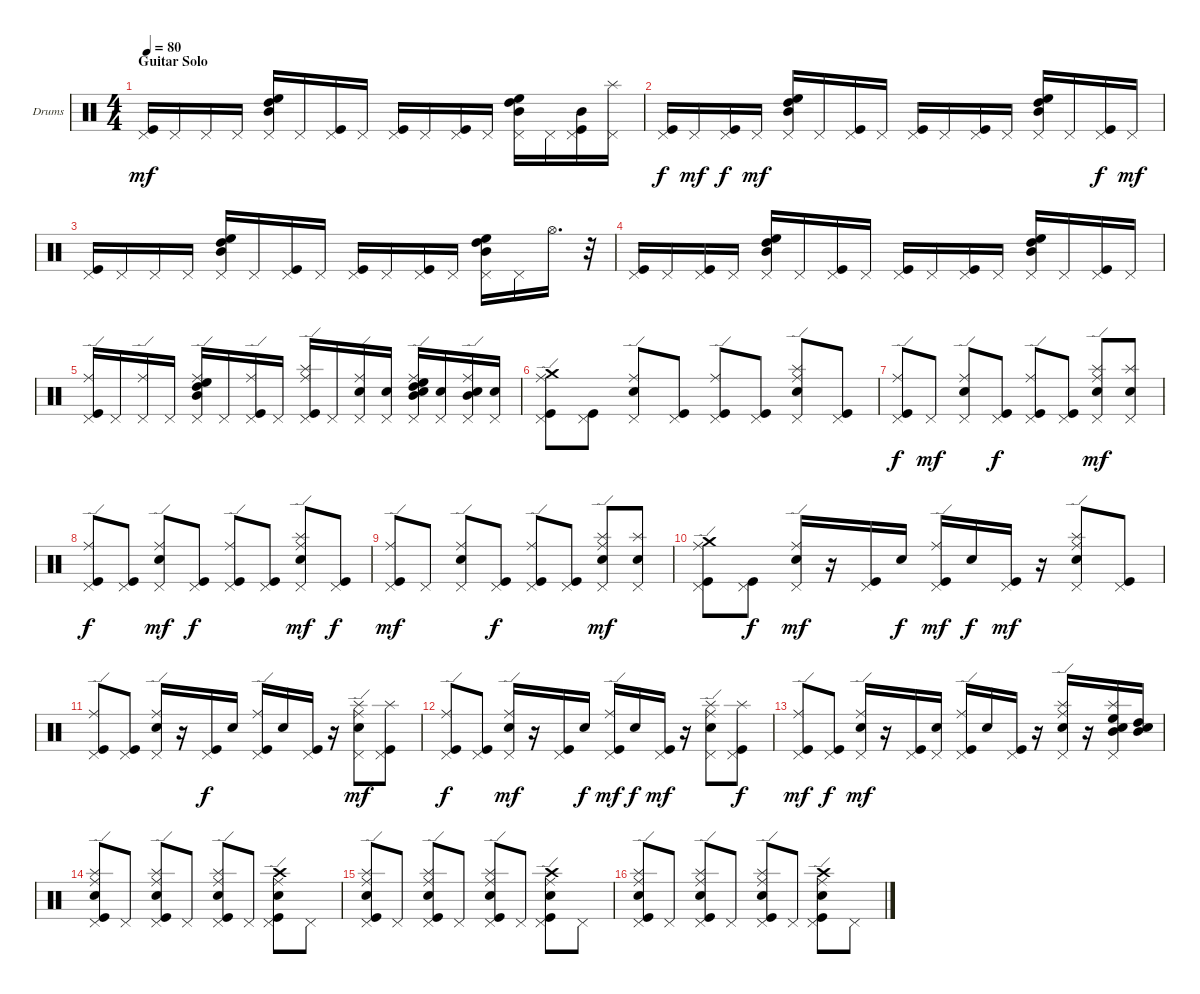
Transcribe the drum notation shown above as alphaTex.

\defaultSystemsLayout 4
\bracketExtendMode groupsimilarinstruments
\firstSystemTrackNameOrientation horizontal
\otherSystemsTrackNameOrientation horizontal
\track ("Drumkit" "Drums") {instrument percussion}
\staff {score}
\articulation defaults
\ts (4 4)
\section ("" "Guitar Solo")
\tempo 80
\clef neutral
\scale
0.333333
\ks c
("Pedal Hi-Hat (hit)" "Kick (hit)").16{dy mf} "Pedal Hi-Hat (hit)".16 "Pedal Hi-Hat (hit)".16 "Pedal Hi-Hat (hit)".16 ("Pedal Hi-Hat (hit)" "High Floor Tom (hit)" "High Tom (hit)" "Mid Tom (hit)").16 "Pedal Hi-Hat (hit)".16 ("Pedal Hi-Hat (hit)" "Kick (hit)").16 "Pedal Hi-Hat (hit)".16 ("Pedal Hi-Hat (hit)" "Kick (hit)").16 "Pedal Hi-Hat (hit)".16 ("Pedal Hi-Hat (hit)" "Kick (hit)").16 "Pedal Hi-Hat (hit)".16 ("Pedal Hi-Hat (hit)" "High Floor Tom (hit)" "High Tom (hit)" "Mid Tom (hit)").16 "Pedal Hi-Hat (hit)".16 ("Pedal Hi-Hat (hit)" "Mid Tom (hit)" "Kick (hit)").16 ("Pedal Hi-Hat (hit)" "Splash (hit)").16 |
\scale
0.333333 ("Pedal Hi-Hat (hit)" "Kick (hit)").16{dy f} "Pedal Hi-Hat (hit)".16{dy mf} ("Pedal Hi-Hat (hit)" "Kick (hit)").16{dy f} "Pedal Hi-Hat (hit)".16{dy mf} ("Pedal Hi-Hat (hit)" "High Floor Tom (hit)" "High Tom (hit)" "Mid Tom (hit)").16 "Pedal Hi-Hat (hit)".16 ("Pedal Hi-Hat (hit)" "Kick (hit)").16 "Pedal Hi-Hat (hit)".16 ("Pedal Hi-Hat (hit)" "Kick (hit)").16 "Pedal Hi-Hat (hit)".16 ("Pedal Hi-Hat (hit)" "Kick (hit)").16 "Pedal Hi-Hat (hit)".16 ("Pedal Hi-Hat (hit)" "High Floor Tom (hit)" "High Tom (hit)" "Mid Tom (hit)").16 "Pedal Hi-Hat (hit)".16 ("Pedal Hi-Hat (hit)" "Kick (hit)").16{dy f} "Pedal Hi-Hat (hit)".16{dy mf} |
\scale
0.333333 ("Pedal Hi-Hat (hit)" "Kick (hit)").16 "Pedal Hi-Hat (hit)".16 "Pedal Hi-Hat (hit)".16 "Pedal Hi-Hat (hit)".16 ("Pedal Hi-Hat (hit)" "High Floor Tom (hit)" "High Tom (hit)" "Mid Tom (hit)").16 "Pedal Hi-Hat (hit)".16 ("Pedal Hi-Hat (hit)" "Kick (hit)").16 "Pedal Hi-Hat (hit)".16 ("Pedal Hi-Hat (hit)" "Kick (hit)").16 "Pedal Hi-Hat (hit)".16 ("Pedal Hi-Hat (hit)" "Kick (hit)").16 "Pedal Hi-Hat (hit)".16 ("Pedal Hi-Hat (hit)" "High Floor Tom (hit)" "High Tom (hit)" "Mid Tom (hit)").16 "Pedal Hi-Hat (hit)".16 "Hi-Hat (open)".16{d} r.32 |
\scale
0.333333 ("Pedal Hi-Hat (hit)" "Kick (hit)").16 "Pedal Hi-Hat (hit)".16 ("Pedal Hi-Hat (hit)" "Kick (hit)").16 "Pedal Hi-Hat (hit)".16 ("Pedal Hi-Hat (hit)" "High Floor Tom (hit)" "High Tom (hit)" "Mid Tom (hit)").16 "Pedal Hi-Hat (hit)".16 ("Pedal Hi-Hat (hit)" "Kick (hit)").16 "Pedal Hi-Hat (hit)".16 ("Pedal Hi-Hat (hit)" "Kick (hit)").16 "Pedal Hi-Hat (hit)".16 ("Pedal Hi-Hat (hit)" "Kick (hit)").16 "Pedal Hi-Hat (hit)".16 ("Pedal Hi-Hat (hit)" "High Floor Tom (hit)" "High Tom (hit)" "Mid Tom (hit)").16 "Pedal Hi-Hat (hit)".16 ("Pedal Hi-Hat (hit)" "Kick (hit)").16 "Pedal Hi-Hat (hit)".16 |
\scale
0.333333 ("Pedal Hi-Hat (hit)" "Ride (edge)" "Kick (hit)").16 "Pedal Hi-Hat (hit)".16 ("Pedal Hi-Hat (hit)" "Ride (edge)").16 "Pedal Hi-Hat (hit)".16 ("Pedal Hi-Hat (hit)" "Ride (edge)" "High Floor Tom (hit)" "High Tom (hit)" "Mid Tom (hit)").16 "Pedal Hi-Hat (hit)".16 ("Pedal Hi-Hat (hit)" "Ride (edge)" "Kick (hit)").16 "Pedal Hi-Hat (hit)".16 ("Pedal Hi-Hat (hit)" "Splash (hit)" "Ride (edge)" "Kick (hit)").16 "Pedal Hi-Hat (hit)".16 ("Pedal Hi-Hat (hit)" "Ride (edge)" "Snare (hit) 2").16 ("Pedal Hi-Hat (hit)" "Snare (hit) 2").16 ("Ride (edge)" "Snare (hit) 2" "Mid Tom (hit)" "High Floor Tom (hit)" "High Tom (hit)" "Pedal Hi-Hat (hit)").16 ("Snare (hit) 2" "Pedal Hi-Hat (hit)").16 ("Ride (edge)" "Snare (hit) 2" "Mid Tom (hit)" "Pedal Hi-Hat (hit)").16 ("Snare (hit) 2" "Pedal Hi-Hat (hit)").16 |
\scale
0.333333 ("Pedal Hi-Hat (hit)" "Ride (edge)" "Crash medium (hit)" "Kick (hit)").8 ("Pedal Hi-Hat (hit)" "Kick (hit)").8 ("Pedal Hi-Hat (hit)" "Ride (edge)" "Snare (hit) 2").8 ("Pedal Hi-Hat (hit)" "Kick (hit)").8 ("Pedal Hi-Hat (hit)" "Ride (edge)" "Kick (hit)").8 ("Pedal Hi-Hat (hit)" "Kick (hit)").8 ("Pedal Hi-Hat (hit)" "Ride (edge)" "Snare (hit) 2" "Splash (hit)").8 ("Pedal Hi-Hat (hit)" "Kick (hit)").8 |
\scale
0.333333 ("Pedal Hi-Hat (hit)" "Ride (edge)" "Kick (hit)").8{dy f} "Pedal Hi-Hat (hit)".8{dy mf} ("Pedal Hi-Hat (hit)" "Ride (edge)" "Snare (hit) 2").8 ("Pedal Hi-Hat (hit)" "Kick (hit)").8{dy f} ("Pedal Hi-Hat (hit)" "Ride (edge)" "Kick (hit)").8 ("Pedal Hi-Hat (hit)" "Kick (hit)").8 ("Pedal Hi-Hat (hit)" "Ride (edge)" "Snare (hit) 2" "Splash (hit)").8{dy mf} ("Pedal Hi-Hat (hit)" "Snare (hit) 2" "Splash (hit)").8 |
\scale
0.333333 ("Pedal Hi-Hat (hit)" "Ride (edge)" "Kick (hit)").8{dy f} ("Pedal Hi-Hat (hit)" "Kick (hit)").8 ("Pedal Hi-Hat (hit)" "Ride (edge)" "Snare (hit) 2").8{dy mf} ("Pedal Hi-Hat (hit)" "Kick (hit)").8{dy f} ("Pedal Hi-Hat (hit)" "Ride (edge)" "Kick (hit)").8 ("Pedal Hi-Hat (hit)" "Kick (hit)").8 ("Splash (hit)" "Snare (hit) 2" "Ride (edge)" "Pedal Hi-Hat (hit)").8{dy mf} ("Pedal Hi-Hat (hit)" "Kick (hit)").8{dy f} |
\scale
0.333333 ("Pedal Hi-Hat (hit)" "Ride (edge)" "Kick (hit)").8{dy mf} "Pedal Hi-Hat (hit)".8 ("Pedal Hi-Hat (hit)" "Ride (edge)" "Snare (hit) 2").8 ("Pedal Hi-Hat (hit)" "Kick (hit)").8{dy f} ("Pedal Hi-Hat (hit)" "Ride (edge)" "Kick (hit)").8 ("Pedal Hi-Hat (hit)" "Kick (hit)").8 ("Pedal Hi-Hat (hit)" "Ride (edge)" "Snare (hit) 2" "Splash (hit)").8{dy mf} ("Pedal Hi-Hat (hit)" "Splash (hit)" "Snare (hit) 2").8 |
\scale
0.333333 ("Pedal Hi-Hat (hit)" "Ride (edge)" "Crash medium (hit)" "Kick (hit)").8 ("Pedal Hi-Hat (hit)" "Kick (hit)").8{dy f} ("Pedal Hi-Hat (hit)" "Ride (edge)" "Snare (hit) 2").16{dy mf} r.16 ("Pedal Hi-Hat (hit)" "Kick (hit)").16 "Snare (hit) 2".16{dy f} ("Pedal Hi-Hat (hit)" "Ride (edge)" "Kick (hit)").16{dy mf} "Snare (hit) 2".16{dy f} ("Pedal Hi-Hat (hit)" "Kick (hit)").16{dy mf} r.16 ("Pedal Hi-Hat (hit)" "Ride (edge)" "Snare (hit) 2" "Splash (hit)").8 ("Pedal Hi-Hat (hit)" "Kick (hit)").8 |
\scale
0.333333 ("Pedal Hi-Hat (hit)" "Ride (edge)" "Kick (hit)").8 ("Pedal Hi-Hat (hit)" "Kick (hit)").8 ("Pedal Hi-Hat (hit)" "Ride (edge)" "Snare (hit) 2").16 r.16 ("Pedal Hi-Hat (hit)" "Kick (hit)").16{dy f} "Snare (hit) 2".16 ("Pedal Hi-Hat (hit)" "Ride (edge)" "Kick (hit)").16 "Snare (hit) 2".16 ("Pedal Hi-Hat (hit)" "Kick (hit)").16 r.16 ("Pedal Hi-Hat (hit)" "Ride (edge)" "Snare (hit) 2" "Splash (hit)").8{dy mf} ("Splash (hit)" "Pedal Hi-Hat (hit)" "Kick (hit)").8 |
\scale
0.333333 ("Pedal Hi-Hat (hit)" "Ride (edge)" "Kick (hit)").8{dy f} ("Pedal Hi-Hat (hit)" "Kick (hit)").8 ("Pedal Hi-Hat (hit)" "Ride (edge)" "Snare (hit) 2").16{dy mf} r.16 ("Pedal Hi-Hat (hit)" "Kick (hit)").16 "Snare (hit) 2".16{dy f} ("Pedal Hi-Hat (hit)" "Ride (edge)" "Kick (hit)").16{dy mf} "Snare (hit) 2".16{dy f} ("Pedal Hi-Hat (hit)" "Kick (hit)").16{dy mf} r.16 ("Pedal Hi-Hat (hit)" "Ride (edge)" "Snare (hit) 2" "Splash (hit)").8 ("Pedal Hi-Hat (hit)" "Splash (hit)" "Kick (hit)").8{dy f} |
\scale
0.333333 ("Pedal Hi-Hat (hit)" "Ride (edge)" "Kick (hit)").8{dy mf} ("Pedal Hi-Hat (hit)" "Kick (hit)").8{dy f} ("Pedal Hi-Hat (hit)" "Ride (edge)" "Snare (hit) 2").16{dy mf} r.16 ("Pedal Hi-Hat (hit)" "Kick (hit)").16 ("Pedal Hi-Hat (hit)" "Snare (hit) 2").16 ("Pedal Hi-Hat (hit)" "Ride (edge)" "Kick (hit)").16 "Snare (hit) 2".16 ("Pedal Hi-Hat (hit)" "Kick (hit)").16 r.16 ("Pedal Hi-Hat (hit)" "Ride (edge)" "Snare (hit) 2" "Splash (hit)").16 r.16 ("Pedal Hi-Hat (hit)" "High Floor Tom (hit)" "Snare (hit) 2" "Mid Tom (hit)" "Splash (hit)").16 ("High Tom (hit)" "Snare (hit) 2" "Mid Tom (hit)").16 |
\scale
0.333333 ("Pedal Hi-Hat (hit)" "Ride (edge)" "Snare (hit) 2" "Splash (hit)" "Kick (hit)").8 "Pedal Hi-Hat (hit)".8 ("Pedal Hi-Hat (hit)" "Ride (edge)" "Snare (hit) 2" "Splash (hit)" "Kick (hit)").8 "Pedal Hi-Hat (hit)".8 ("Pedal Hi-Hat (hit)" "Ride (edge)" "Snare (hit) 2" "Splash (hit)" "Kick (hit)").8 "Pedal Hi-Hat (hit)".8 ("Pedal Hi-Hat (hit)" "Ride (edge)" "Snare (hit) 2" "Crash high (hit)" "Kick (hit)").8 "Pedal Hi-Hat (hit)".8 |
\scale
0.333333 ("Pedal Hi-Hat (hit)" "Ride (edge)" "Snare (hit) 2" "Splash (hit)" "Kick (hit)").8 "Pedal Hi-Hat (hit)".8 ("Pedal Hi-Hat (hit)" "Ride (edge)" "Snare (hit) 2" "Splash (hit)" "Kick (hit)").8 "Pedal Hi-Hat (hit)".8 ("Pedal Hi-Hat (hit)" "Ride (edge)" "Snare (hit) 2" "Splash (hit)" "Kick (hit)").8 "Pedal Hi-Hat (hit)".8 ("Pedal Hi-Hat (hit)" "Ride (edge)" "Snare (hit) 2" "Crash high (hit)" "Kick (hit)").8 "Pedal Hi-Hat (hit)".8 |
\scale
0.333333 ("Pedal Hi-Hat (hit)" "Ride (edge)" "Snare (hit) 2" "Splash (hit)" "Kick (hit)").8 "Pedal Hi-Hat (hit)".8 ("Pedal Hi-Hat (hit)" "Ride (edge)" "Snare (hit) 2" "Splash (hit)" "Kick (hit)").8 "Pedal Hi-Hat (hit)".8 ("Pedal Hi-Hat (hit)" "Ride (edge)" "Snare (hit) 2" "Splash (hit)" "Kick (hit)").8 "Pedal Hi-Hat (hit)".8 ("Pedal Hi-Hat (hit)" "Ride (edge)" "Snare (hit) 2" "Crash high (hit)" "Kick (hit)").8 "Pedal Hi-Hat (hit)".8
